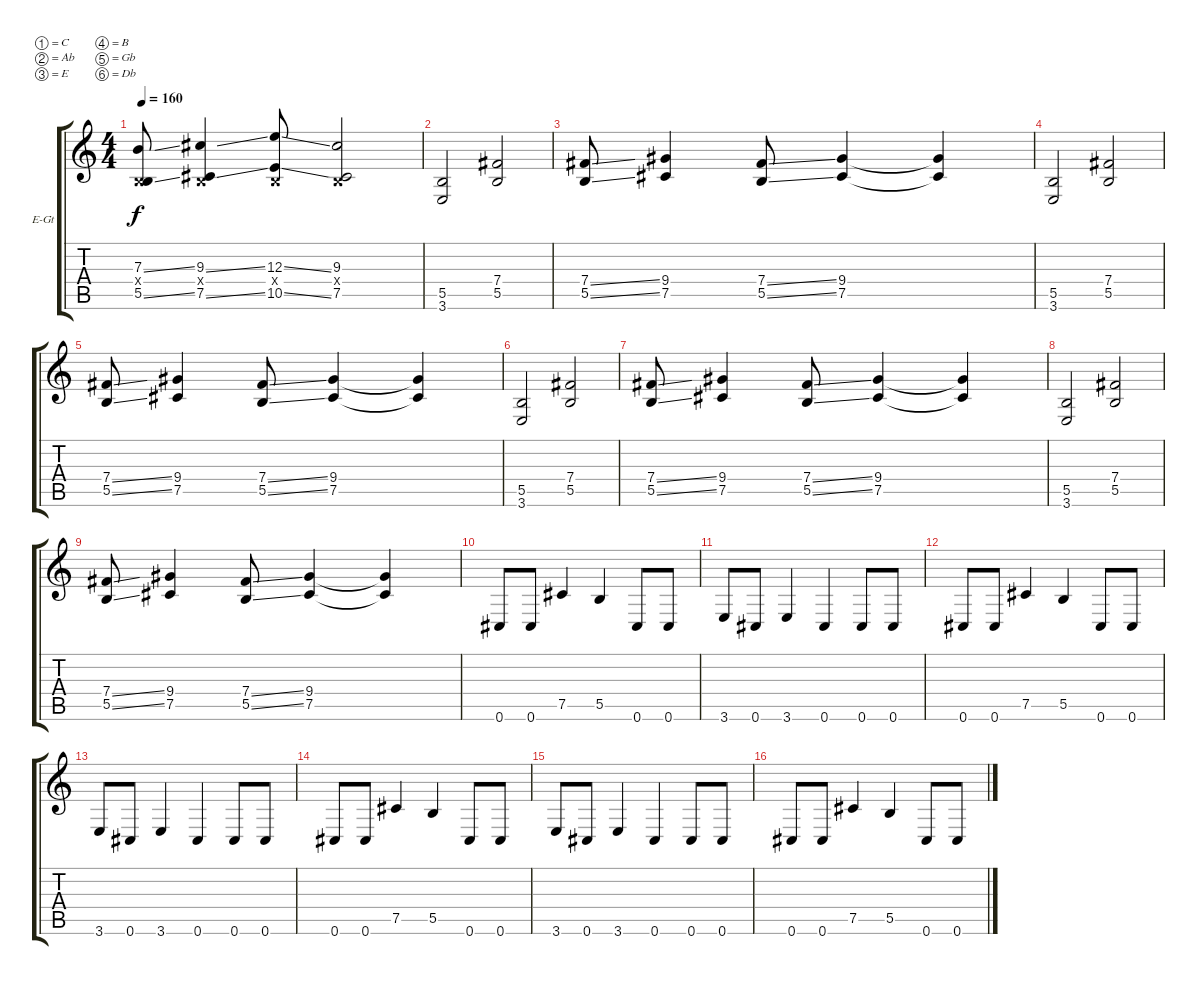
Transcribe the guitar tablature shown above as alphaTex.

\bracketExtendMode groupsimilarinstruments
\firstSystemTrackNameOrientation horizontal
\otherSystemsTrackNameOrientation horizontal
\track ("James Root" "E-Gt") {instrument distortionguitar}
\staff {score tabs}
\tuning (C4 Ab3 E3 B2 Gb2 Db2)
\ts (4 4)
\tempo 160
\clef g2
\ks c
(7.3{ss} 0.4{x} 5.5{ss}).8{dy f} (9.3{ss} 0.4{x} 7.5{ss}).4 (12.3{ss} 0.4{x} 10.5{ss}).8 (9.3 0.4{x} 7.5).2 |
(5.5 3.6).2 (7.4 5.5).2 |
(7.4{ss} 5.5{ss}).8 (9.4 7.5).4 (7.4{ss} 5.5{ss}).8 (9.4 7.5).4 (9.4{t} 7.5{t}).4 |
(5.5 3.6).2 (7.4 5.5).2 |
(7.4{ss} 5.5{ss}).8 (9.4 7.5).4 (7.4{ss} 5.5{ss}).8 (9.4 7.5).4 (9.4{t} 7.5{t}).4 |
(5.5 3.6).2 (7.4 5.5).2 |
(7.4{ss} 5.5{ss}).8 (9.4 7.5).4 (7.4{ss} 5.5{ss}).8 (9.4 7.5).4 (9.4{t} 7.5{t}).4 |
(5.5 3.6).2 (7.4 5.5).2 |
(7.4{ss} 5.5{ss}).8 (9.4 7.5).4 (7.4{ss} 5.5{ss}).8 (9.4 7.5).4 (9.4{t} 7.5{t}).4 |
0.6.8 0.6.8 7.5.4 5.5.4 0.6.8 0.6.8 |
3.6.8 0.6.8 3.6.4 0.6.4 0.6.8 0.6.8 |
0.6.8 0.6.8 7.5.4 5.5.4 0.6.8 0.6.8 |
3.6.8 0.6.8 3.6.4 0.6.4 0.6.8 0.6.8 |
0.6.8 0.6.8 7.5.4 5.5.4 0.6.8 0.6.8 |
3.6.8 0.6.8 3.6.4 0.6.4 0.6.8 0.6.8 |
0.6.8 0.6.8 7.5.4 5.5.4 0.6.8 0.6.8
